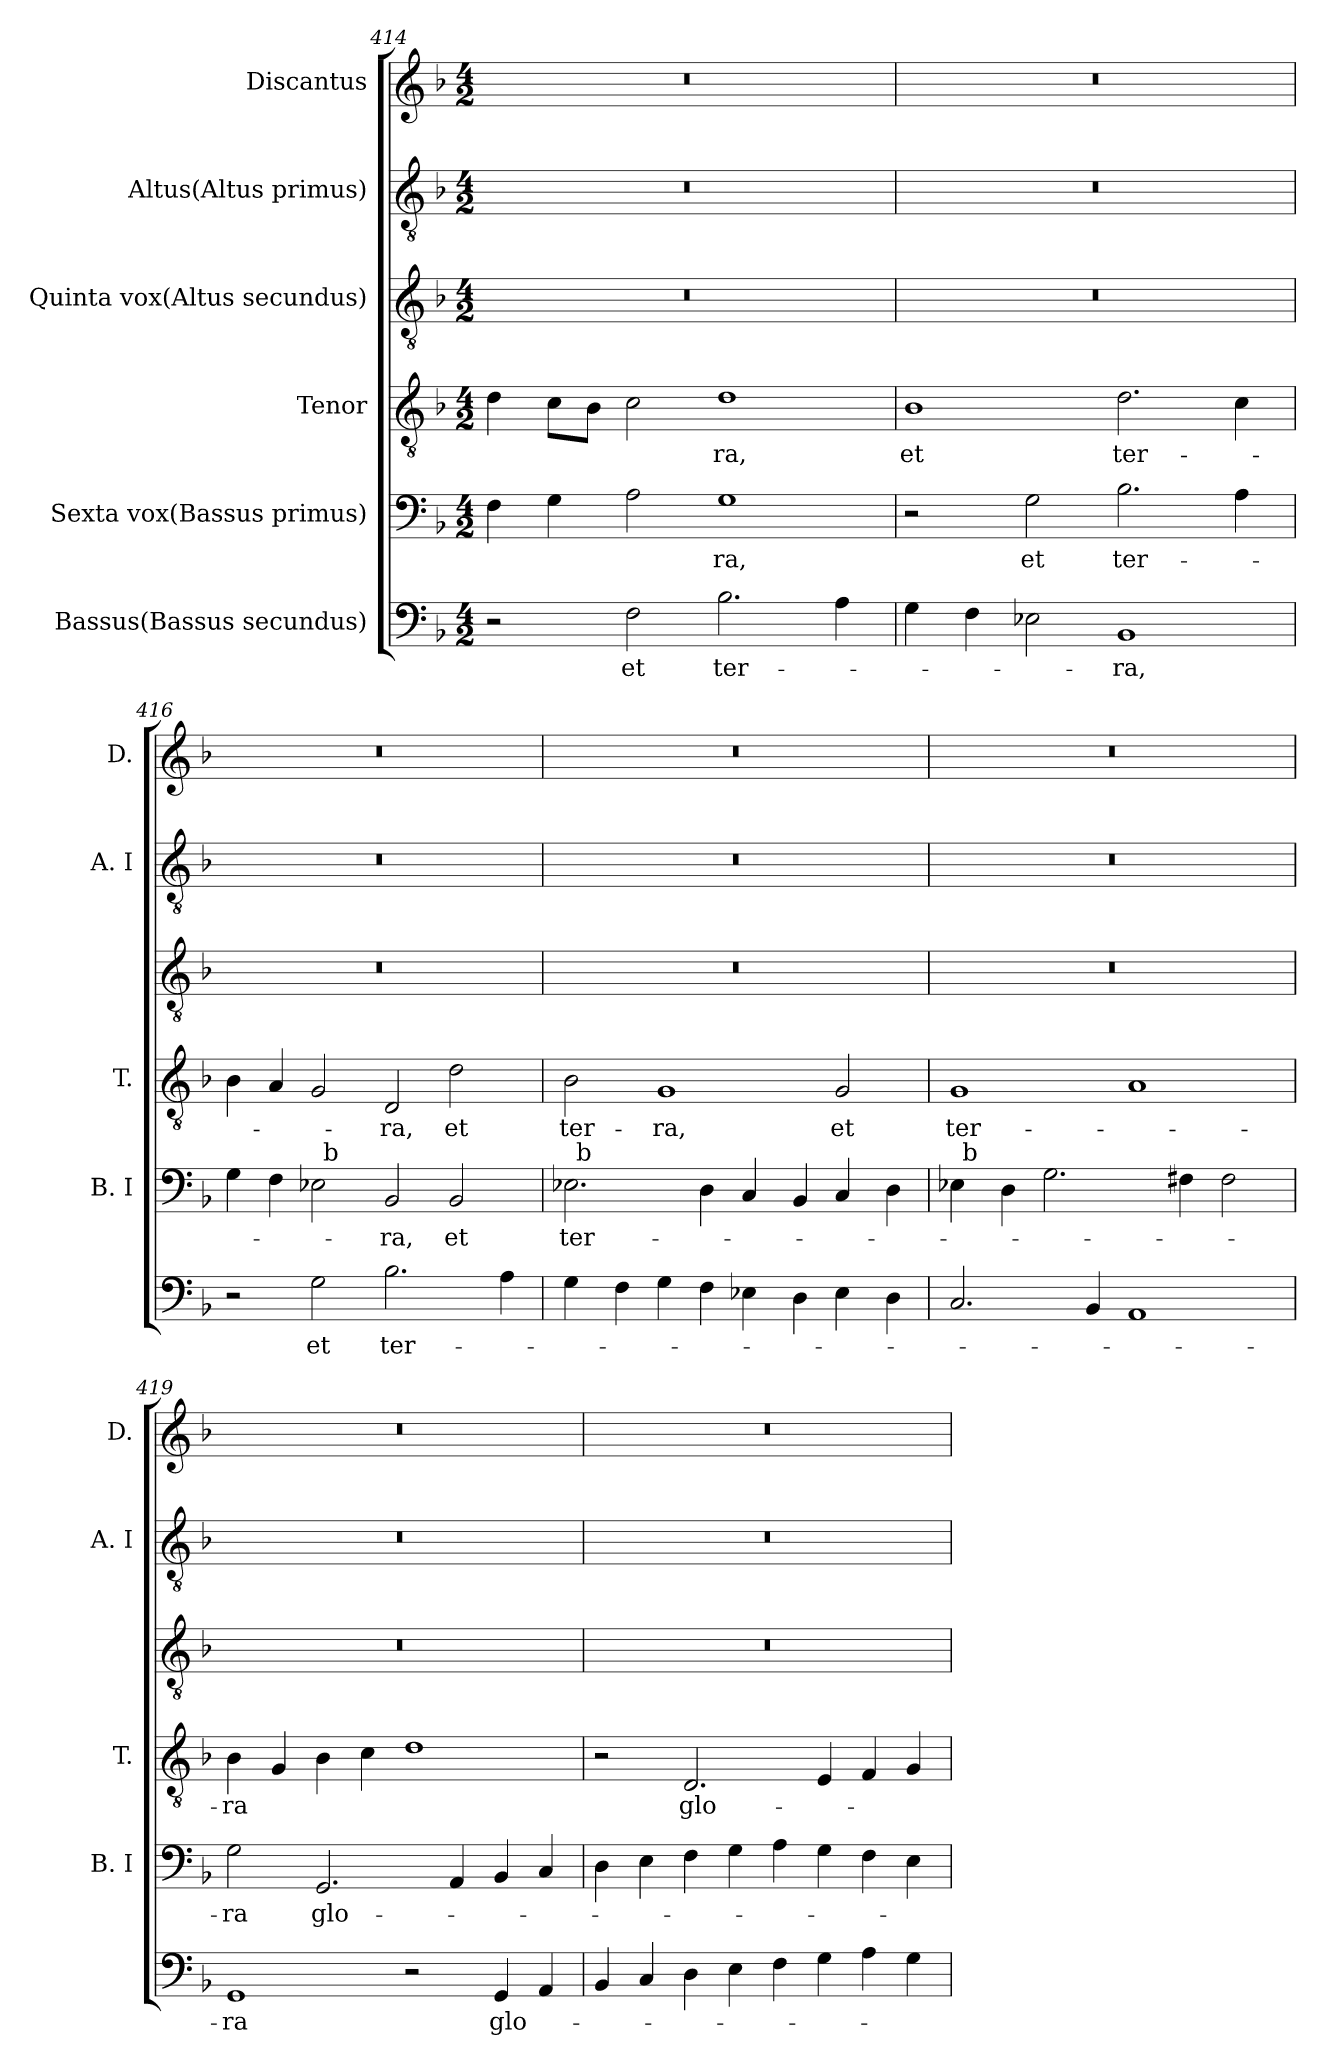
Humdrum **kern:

**kern	**text	**kern	**text	**kern	**text	**kern	**kern	**kern
*part6	*part6	*part5	*part5	*part4	*part4	*part3	*part2	*part1
*staff6	*staff6	*staff5	*staff5	*staff4	*staff4	*staff3	*staff2	*staff1
*I"Bassus(Bassus secundus)	*	*I"Sexta vox(Bassus primus)	*	*I"Tenor	*	*I"Quinta vox(Altus secundus)	*I"Altus(Altus primus)	*I"Discantus
*	*	*I'B. I	*	*I'T.	*	*	*I'A. I	*I'D.
*clefF4	*	*clefF4	*	*clefGv2	*	*clefGv2	*clefGv2	*clefG2
*	*	*	*	*ITrd7c12	*	*ITrd7c12	*ITrd7c12	*
*k[b-]	*	*k[b-]	*	*k[b-]	*	*k[b-]	*k[b-]	*k[b-]
*d:	*	*d:	*	*d:	*	*d:	*d:	*d:
*M4/2	*	*M4/2	*	*M4/2	*	*M4/2	*M4/2	*M4/2
=414	=414	=414	=414	=414	=414	=414	=414	=414
!	!	!	!	!	!	!LO:N:vis=1	!LO:N:vis=1	!LO:N:vis=1
2r	.	4F\	.	4D\	.	0r	0r	0r
.	.	4G\	.	8C\L	.	.	.	.
.	.	.	.	8BB-\J	.	.	.	.
!	!LO:LY:b	!	!	!	!	!	!	!
2F\	et	2A\	.	2C\	.	.	.	.
!	!LO:LY:b	!	!LO:LY:b	!	!LO:LY:b	!	!	!
2.B-\	ter-	1G	-ra,	1D	-ra,	.	.	.
4A\	.	.	.	.	.	.	.	.
=415	=415	=415	=415	=415	=415	=415	=415	=415
!	!	!	!	!	!LO:LY:b	!LO:N:vis=1	!LO:N:vis=1	!LO:N:vis=1
4G\	.	2r	.	1BB-	et	0r	0r	0r
4F\	.	.	.	.	.	.	.	.
!	!	!	!LO:LY:b	!	!	!	!	!
2E-X\	.	2G\	et	.	.	.	.	.
!	!LO:LY:b	!	!LO:LY:b	!	!LO:LY:b	!	!	!
1BB-	-ra,	2.B-\	ter-	2.D\	ter-	.	.	.
.	.	4A\	.	4C\	.	.	.	.
=416	=416	=416	=416	=416	=416	=416	=416	=416
!	!	!	!	!	!	!LO:N:vis=1	!LO:N:vis=1	!LO:N:vis=1
*	*	*^	*	*	*	*	*	*
2r	.	4G\	2ryy	.	4BB-\	.	0r	0r	0r
.	.	4F\	.	.	4AA/	.	.	.	.
!	!LO:LY:b	!	!	!	!	!	!	!	!
2G\	et	2E-\	32ryy	.	2GG/	.	.	.	.
!	!	!	!LO:TX:a:t=b	!	!	!	!	!	!
.	.	.	1ryy	.	.	.	.	.	.
!	!LO:LY:b	!	!	!LO:LY:b	!	!LO:LY:b	!	!	!
2.B-\	ter-	2BB-/	.	-ra,	2DD/	-ra,	.	.	.
!	!	!	!	!LO:LY:b	!	!LO:LY:b	!	!	!
.	.	2BB-/	.	et	2D\	et	.	.	.
.	.	.	4...ryy	.	.	.	.	.	.
4A\	.	.	.	.	.	.	.	.	.
=417	=417	=417	=417	=417	=417	=417	=417	=417	=417
!	!	!	!	!LO:LY:b	!	!LO:LY:b	!LO:N:vis=1	!LO:N:vis=1	!LO:N:vis=1
4G\	.	2.E-\	32ryy	ter-	2BB-\	ter-	0r	0r	0r
!	!	!	!LO:TX:a:t=b	!	!	!	!	!	!
.	.	.	1ryy	.	.	.	.	.	.
4F\	.	.	.	.	.	.	.	.	.
!	!	!	!	!	!	!LO:LY:b	!	!	!
4G\	.	.	.	.	1GG	-ra,	.	.	.
4F\	.	4D\	.	.	.	.	.	.	.
4E-X\	.	4C/	.	.	.	.	.	.	.
.	.	.	2ryy	.	.	.	.	.	.
4D\	.	4BB-/	.	.	.	.	.	.	.
!	!	!	!	!	!	!LO:LY:b	!	!	!
4E-\	.	4C/	.	.	2GG/	et	.	.	.
.	.	.	4...ryy	.	.	.	.	.	.
4D\	.	4D\	.	.	.	.	.	.	.
!!LO:LB:g=z
=418	=418	=418	=418	=418	=418	=418	=418	=418	=418
!	!	!	!	!	!	!LO:LY:b	!LO:N:vis=1	!LO:N:vis=1	!LO:N:vis=1
2.C/	.	4E-\	32ryy	.	1GG	ter-	0r	0r	0r
!	!	!	!LO:TX:a:t=b	!	!	!	!	!	!
.	.	.	1ryy	.	.	.	.	.	.
.	.	4D\	.	.	.	.	.	.	.
.	.	2.G\	.	.	.	.	.	.	.
4BB-/	.	.	.	.	.	.	.	.	.
1AA	.	.	.	.	1AA	.	.	.	.
.	.	.	2ryy	.	.	.	.	.	.
.	.	4F#X\	.	.	.	.	.	.	.
.	.	2F#\	.	.	.	.	.	.	.
.	.	.	4...ryy	.	.	.	.	.	.
=419	=419	=419	=419	=419	=419	=419	=419	=419	=419
!	!LO:LY:b	!	!	!LO:LY:b	!	!LO:LY:b	!LO:N:vis=1	!LO:N:vis=1	!LO:N:vis=1
*	*	*v	*v	*	*	*	*	*	*
1GG	-ra	2G\	-ra	4BB-\	-ra	0r	0r	0r
.	.	.	.	4GG/	.	.	.	.
!	!	!	!LO:LY:b	!	!	!	!	!
.	.	2.GG/	glo-	4BB-\	.	.	.	.
.	.	.	.	4C\	.	.	.	.
2r	.	.	.	1D	.	.	.	.
.	.	4AA/	.	.	.	.	.	.
!	!LO:LY:b	!	!	!	!	!	!	!
4GG/	glo-	4BB-/	.	.	.	.	.	.
4AA/	.	4C/	.	.	.	.	.	.
=420	=420	=420	=420	=420	=420	=420	=420	=420
!	!	!	!	!	!	!LO:N:vis=1	!LO:N:vis=1	!LO:N:vis=1
4BB-/	.	4D\	.	2r	.	0r	0r	0r
4C/	.	4E\	.	.	.	.	.	.
!	!	!	!	!	!LO:LY:b	!	!	!
4D\	.	4F\	.	2.DD/	glo-	.	.	.
4E\	.	4G\	.	.	.	.	.	.
4F\	.	4A\	.	.	.	.	.	.
4G\	.	4G\	.	4EE/	.	.	.	.
4A\	.	4F\	.	4FF/	.	.	.	.
4G\	.	4E\	.	4GG/	.	.	.	.
=	=	=	=	=	=	=	=	=
*-	*-	*-	*-	*-	*-	*-	*-	*-
